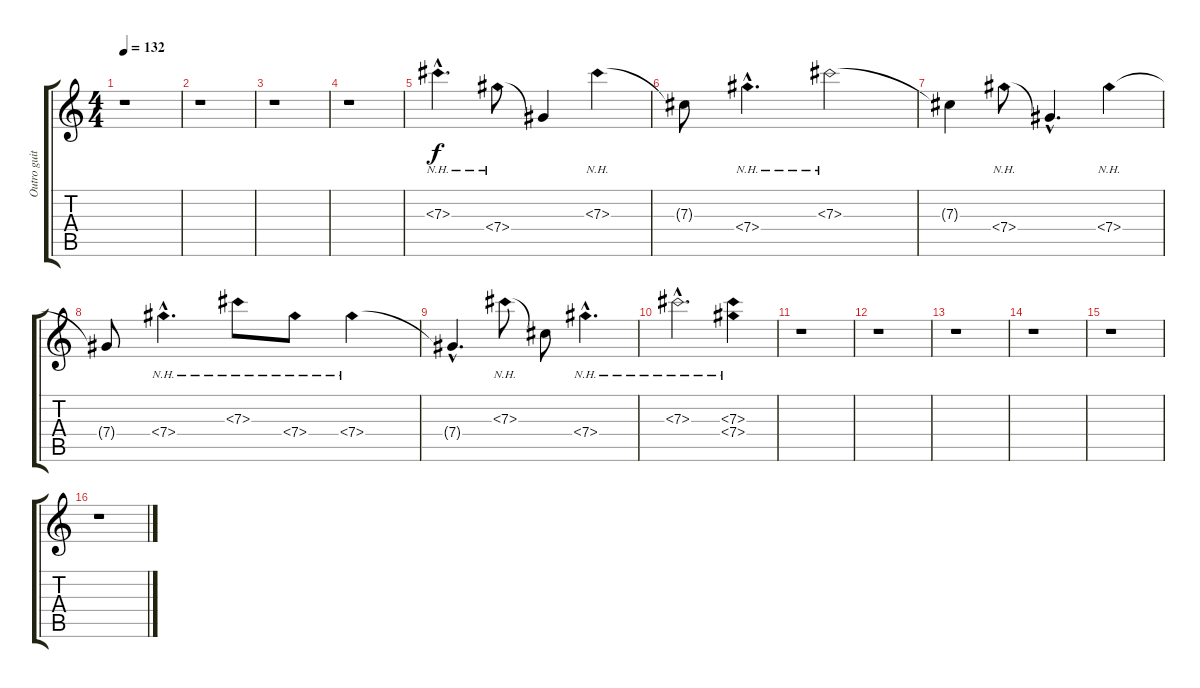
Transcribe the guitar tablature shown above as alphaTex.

\track ("Outro guitar" "Outro guit") {instrument distortionguitar}
\staff {score tabs}
\tuning (Eb4 Bb3 Gb3 Db3 Ab2 Eb2) {hide}
\ts (4 4)
\tempo 132
\clef g2
\ks c
r.1{dy f} |
r.1 |
r.1 |
r.1 |
7.3{nh hac}.4{d} 7.4{nh}.8 7.4{t}.4 7.3{nh}.4 |
7.3{t}.8 7.4{nh hac}.4{d} 7.3{nh}.2 |
7.3{t}.4 7.4{nh}.8 7.4{hac t}.4{d} 7.4{nh}.4 |
7.4{t}.8 7.4{nh hac}.4{d} 7.3{nh}.8 7.4{nh}.8 7.4{nh}.4 |
7.4{hac t}.4{d} 7.3{nh}.8 7.3{t}.8 7.4{nh hac}.4{d} |
7.3{nh hac}.2{d} (7.3{nh} 7.4{nh}).4 |
r.1 |
r.1 |
r.1 |
r.1 |
r.1 |
r.1
